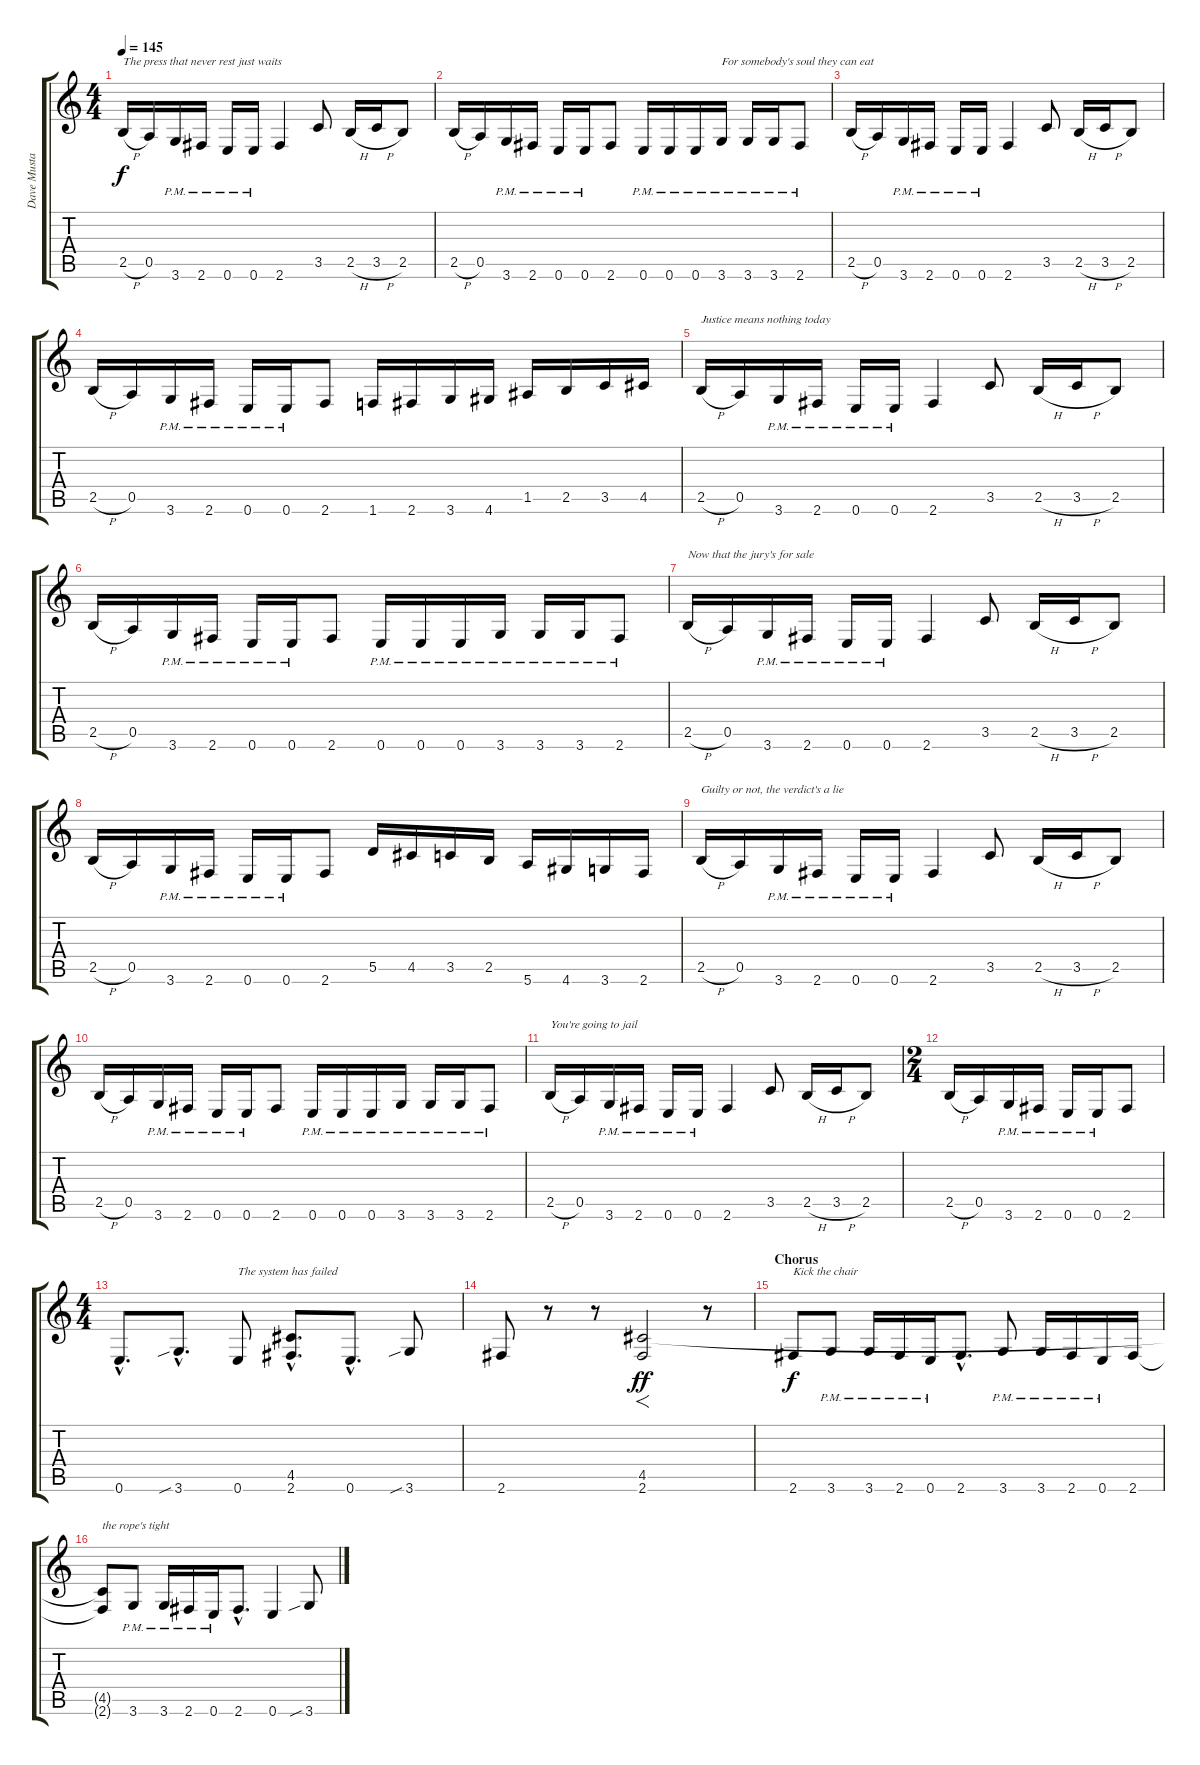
\track ("Dave Mustaine" "Dave Musta") {instrument distortionguitar}
\staff {score tabs}
\tuning (E4 B3 G3 D3 A2 E2) {hide}
\ts (4 4)
\tempo 145
\clef g2
\ks c
2.5{h}.16{txt "The press that never rest just waits" dy f} 0.5.16 3.6{pm}.16 2.6{pm}.16 0.6{pm}.16 0.6{pm}.16 2.6.4 3.5.8 2.5{h}.16 3.5{h}.16 2.5.8 |
2.5{h}.16 0.5.16 3.6{pm}.16 2.6{pm}.16 0.6{pm}.16 0.6{pm}.16 2.6.8 0.6{pm}.16 0.6{pm}.16 0.6{pm}.16 3.6{pm}.16{txt "For somebody's soul they can eat"} 3.6{pm}.16 3.6{pm}.16 2.6{pm}.8 |
2.5{h}.16 0.5.16 3.6{pm}.16 2.6{pm}.16 0.6{pm}.16 0.6{pm}.16 2.6.4 3.5.8 2.5{h}.16 3.5{h}.16 2.5.8 |
2.5{h}.16 0.5.16 3.6{pm}.16 2.6{pm}.16 0.6{pm}.16 0.6{pm}.16 2.6.8 1.6.16 2.6.16 3.6.16 4.6.16 1.5.16 2.5.16 3.5.16 4.5.16 |
2.5{h}.16{txt "Justice means nothing today"} 0.5.16 3.6{pm}.16 2.6{pm}.16 0.6{pm}.16 0.6{pm}.16 2.6.4 3.5.8 2.5{h}.16 3.5{h}.16 2.5.8 |
2.5{h}.16 0.5.16 3.6{pm}.16 2.6{pm}.16 0.6{pm}.16 0.6{pm}.16 2.6.8 0.6{pm}.16 0.6{pm}.16 0.6{pm}.16 3.6{pm}.16 3.6{pm}.16 3.6{pm}.16 2.6{pm}.8 |
2.5{h}.16{txt "Now that the jury's for sale"} 0.5.16 3.6{pm}.16 2.6{pm}.16 0.6{pm}.16 0.6{pm}.16 2.6.4 3.5.8 2.5{h}.16 3.5{h}.16 2.5.8 |
2.5{h}.16 0.5.16 3.6{pm}.16 2.6{pm}.16 0.6{pm}.16 0.6{pm}.16 2.6.8 5.5.16 4.5.16 3.5.16 2.5.16 5.6.16 4.6.16 3.6.16 2.6.16 |
2.5{h}.16{txt "Guilty or not, the verdict's a lie"} 0.5.16 3.6{pm}.16 2.6{pm}.16 0.6{pm}.16 0.6{pm}.16 2.6.4 3.5.8 2.5{h}.16 3.5{h}.16 2.5.8 |
2.5{h}.16 0.5.16 3.6{pm}.16 2.6{pm}.16 0.6{pm}.16 0.6{pm}.16 2.6.8 0.6{pm}.16 0.6{pm}.16 0.6{pm}.16 3.6{pm}.16 3.6{pm}.16 3.6{pm}.16 2.6{pm}.8 |
2.5{h}.16{txt "You're going to jail"} 0.5.16 3.6{pm}.16 2.6{pm}.16 0.6{pm}.16 0.6{pm}.16 2.6.4 3.5.8 2.5{h}.16 3.5{h}.16 2.5.8 |
\ts (2 4)
2.5{h}.16 0.5.16 3.6{pm}.16 2.6{pm}.16 0.6{pm}.16 0.6{pm}.16 2.6.8 |
\ts (4 4)
0.6{hac}.8{d} 3.6{sib hac}.8{d} 0.6.8{txt "The system has failed"} (4.5{hac} 2.6{hac}).8{d} 0.6{hac}.8{d} 3.6{sib}.8 |
2.6.8 r.8 r.8 (4.5 2.6).2{f dy ff} r.8 |
\section ("" "Chorus")
2.6.8{txt "Kick the chair" dy f} 3.6{pm}.8 3.6{pm}.16 2.6{pm}.16 0.6{pm}.16 2.6{hac}.8{d} 3.6{pm}.8 3.6{pm}.16 2.6{pm}.16 0.6{pm}.16 2.6.16 |
(4.5{t} 2.6{t}).8{txt "the rope's tight"} 3.6{pm}.8 3.6{pm}.16 2.6{pm}.16 0.6{pm}.16 2.6{hac}.8{d} 0.6.4 3.6{sib}.8
